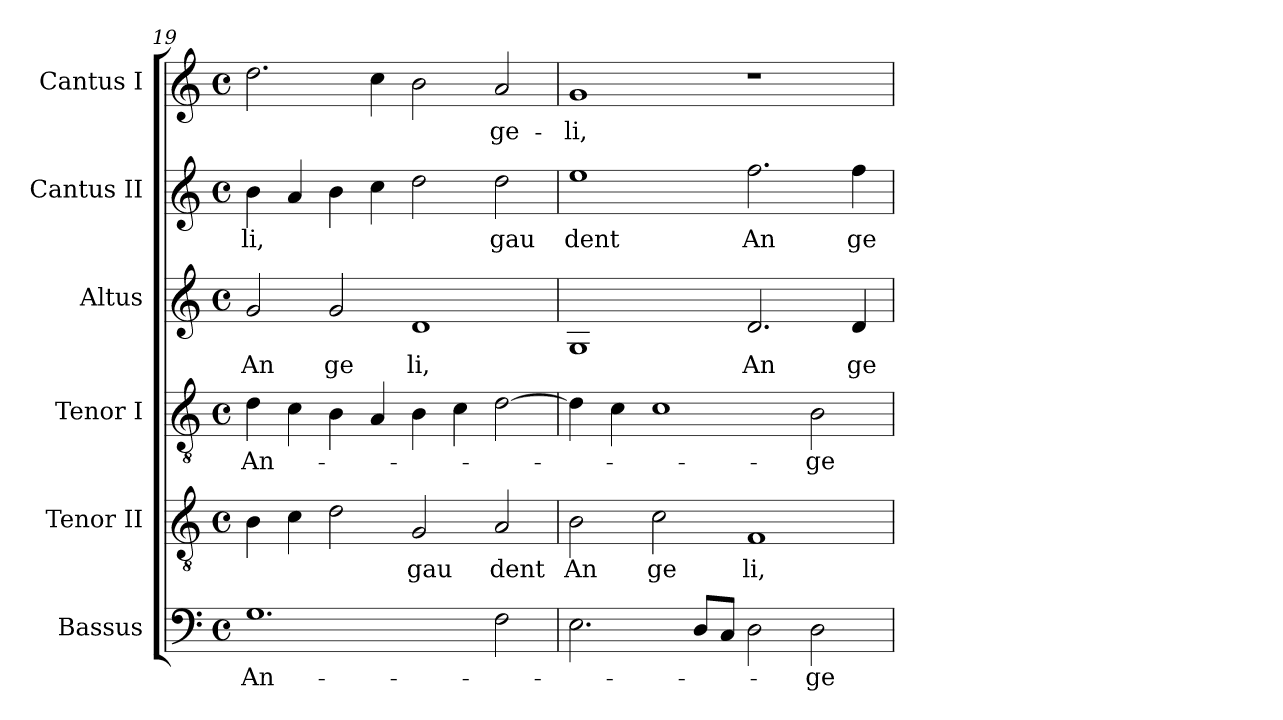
**kern	**text	**kern	**text	**kern	**text	**kern	**text	**kern	**text	**kern	**text
*part6	*part6	*part5	*part5	*part4	*part4	*part3	*part3	*part2	*part2	*part1	*part1
*staff6	*staff6	*staff5	*staff5	*staff4	*staff4	*staff3	*staff3	*staff2	*staff2	*staff1	*staff1
*I"Bassus	*	*I"Tenor II	*	*I"Tenor I	*	*I"Altus	*	*I"Cantus II	*	*I"Cantus I	*
*clefF4	*	*clefGv2	*	*clefGv2	*	*clefG2	*	*clefG2	*	*clefG2	*
*M4/4	*	*M4/4	*	*M4/4	*	*M4/4	*	*M4/4	*	*M4/4	*
*met(c)	*	*met(c)	*	*met(c)	*	*met(c)	*	*met(c)	*	*met(c)	*
=19	=19	=19	=19	=19	=19	=19	=19	=19	=19	=19	=19
!	!LO:LY:b:cj	!	!	!	!LO:LY:b	!	!LO:LY:b:cj	!	!LO:LY:b:cj	!	!
1.G	An-	4B\	.	4d\	An-	2g/	An	4b\	li,	2.dd\	.
.	.	4c\	.	4c\	.	.	.	4a/	.	.	.
!	!	!	!	!	!	!	!LO:LY:b:cj	!	!	!	!
.	.	2d\	.	4B\	.	2g/	ge	4b\	.	.	.
.	.	.	.	4A/	.	.	.	4cc\	.	4cc\	.
!	!	!	!LO:LY:b:cj	!	!	!	!LO:LY:b:cj	!	!	!	!
.	.	2G/	gau	4B\	.	1d	li,	2dd\	.	2b\	.
.	.	.	.	4c\	.	.	.	.	.	.	.
!	!	!	!LO:LY:b:cj	!	!	!	!	!	!LO:LY:b:cj	!	!LO:LY:b:cj
2F\	.	2A/	dent	[>2d\	.	.	.	2dd\	gau	2a/	-ge-
=20	=20	=20	=20	=20	=20	=20	=20	=20	=20	=20	=20
!	!	!	!LO:LY:b:cj	!	!	!	!	!	!LO:LY:b:cj	!	!LO:LY:b:cj
2.E\	.	2B\	An	4d\]	.	1G	.	1ee	dent	1g	-li,
.	.	.	.	4c\	.	.	.	.	.	.	.
!	!	!	!LO:LY:b:cj	!	!	!	!	!	!	!	!
.	.	2c\	ge	1c	.	.	.	.	.	.	.
8D/L	.	.	.	.	.	.	.	.	.	.	.
8C/J	.	.	.	.	.	.	.	.	.	.	.
!	!	!	!LO:LY:b:cj	!	!	!	!LO:LY:b:cj	!	!LO:LY:b:cj	!	!
2D\	.	1F	li,	.	.	2.d/	An	2.ff\	An	1r	.
!	!LO:LY:b:cj	!	!	!	!LO:LY:b:cj	!	!	!	!	!	!
2D\	-ge-	.	.	2B\	-ge-	.	.	.	.	.	.
!	!	!	!	!	!	!	!LO:LY:b:cj	!	!LO:LY:b:cj	!	!
.	.	.	.	.	.	4d/	ge	4ff\	ge	.	.
=	=	=	=	=	=	=	=	=	=	=	=
*-	*-	*-	*-	*-	*-	*-	*-	*-	*-	*-	*-
